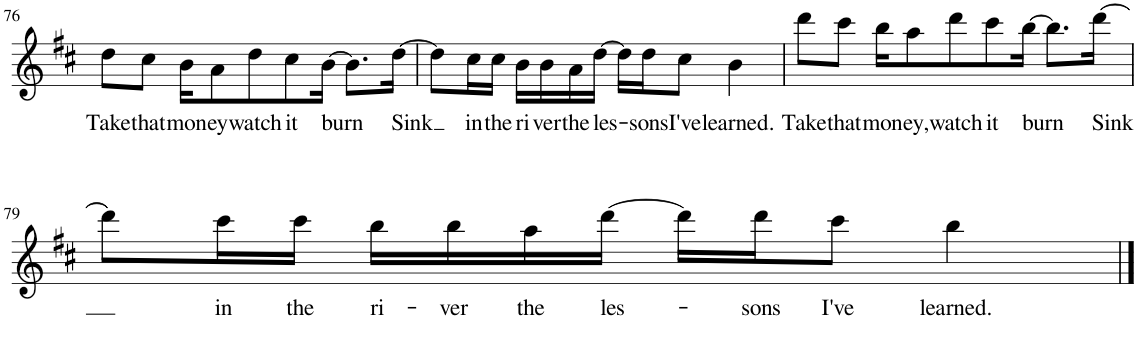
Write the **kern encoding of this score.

**kern	**text
*part1	*part1
*staff1	*staff1
*I"Violin	*
*I'Vln	*
!!LO:PB:g=z
*clefG2	*
*k[f#c#]	*
*M4/4	*
=76	=76
!	!LO:LY:b
8dd\L	Take
!	!LO:LY:b
8cc#\J	that
!	!LO:LY:b
16b\KL	mon-
!	!LO:LY:b
8a\	-ey
!	!LO:LY:b
8dd\	watch
!	!LO:LY:b
8cc#\	it
!	!LO:LY:b
[16b\Jk	burn
8.b\L]	.
!	!LO:LY:b
[16dd\Jk	Sink
=77	=77
8dd\L]	.
!	!LO:LY:b
16cc#\L	in
!	!LO:LY:b
16cc#\JJ	the
!	!LO:LY:b
16b\LL	ri-
!	!LO:LY:b
16b\	-ver
!	!LO:LY:b
16a\	the
!	!LO:LY:b
[16dd\JJ	les-
16dd\LL]	.
!	!LO:LY:b
16dd\J	-sons
!	!LO:LY:b
8cc#\J	I've
!	!LO:LY:b
4b\	learned.
=78	=78
!	!LO:LY:b
8ddd\L	Take
!	!LO:LY:b
8ccc#\J	that
!	!LO:LY:b
16bb\KL	mon-
!	!LO:LY:b
8aa\	-ey,
!	!LO:LY:b
8ddd\	watch
!	!LO:LY:b
8ccc#\	it
!	!LO:LY:b
[16bb\Jk	burn
8.bb\L]	.
!	!LO:LY:b
[16ddd\Jk	Sink
!!LO:LB:g=z
=79	=79
8ddd\L]	.
!	!LO:LY:b
16ccc#\L	in
!	!LO:LY:b
16ccc#\JJ	the
!	!LO:LY:b
16bb\LL	ri-
!	!LO:LY:b
16bb\	-ver
!	!LO:LY:b
16aa\	the
!	!LO:LY:b
[16ddd\JJ	les-
16ddd\LL]	.
!	!LO:LY:b
16ddd\J	-sons
!	!LO:LY:b
8ccc#\J	I've
!	!LO:LY:b
4bb\	learned.
==	==
*-	*-
